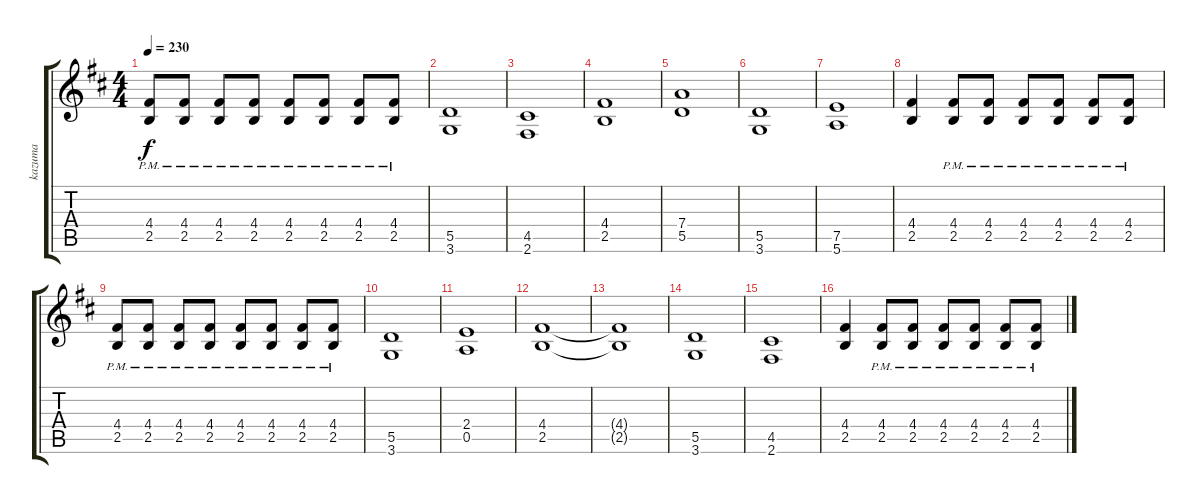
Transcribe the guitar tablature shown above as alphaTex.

\track ("kazuma" "kazuma") {instrument distortionguitar}
\staff {score tabs}
\tuning (E4 B3 G3 D3 A2 E2) {hide}
\ts (4 4)
\tempo 230
\clef g2
\ks d
(4.4{pm} 2.5).8{dy f} (4.4{pm} 2.5).8 (4.4{pm} 2.5).8 (4.4{pm} 2.5).8 (4.4{pm} 2.5).8 (4.4{pm} 2.5).8 (4.4{pm} 2.5).8 (4.4{pm} 2.5).8 |
(5.5 3.6).1 |
(4.5 2.6).1 |
(4.4 2.5).1 |
(7.4 5.5).1 |
(5.5 3.6).1 |
(7.5 5.6).1 |
(4.4 2.5).4 (4.4{pm} 2.5).8 (4.4{pm} 2.5).8 (4.4{pm} 2.5).8 (4.4{pm} 2.5).8 (4.4{pm} 2.5).8 (4.4{pm} 2.5).8 |
(4.4{pm} 2.5).8 (4.4{pm} 2.5).8 (4.4{pm} 2.5).8 (4.4{pm} 2.5).8 (4.4{pm} 2.5).8 (4.4{pm} 2.5).8 (4.4{pm} 2.5).8 (4.4{pm} 2.5).8 |
(5.5 3.6).1 |
(2.4 0.5).1 |
(4.4 2.5).1 |
(4.4{t} 2.5{t}).1 |
(5.5 3.6).1 |
(4.5 2.6).1 |
(4.4 2.5).4 (4.4{pm} 2.5).8 (4.4{pm} 2.5).8 (4.4{pm} 2.5).8 (4.4{pm} 2.5).8 (4.4{pm} 2.5).8 (4.4{pm} 2.5).8
